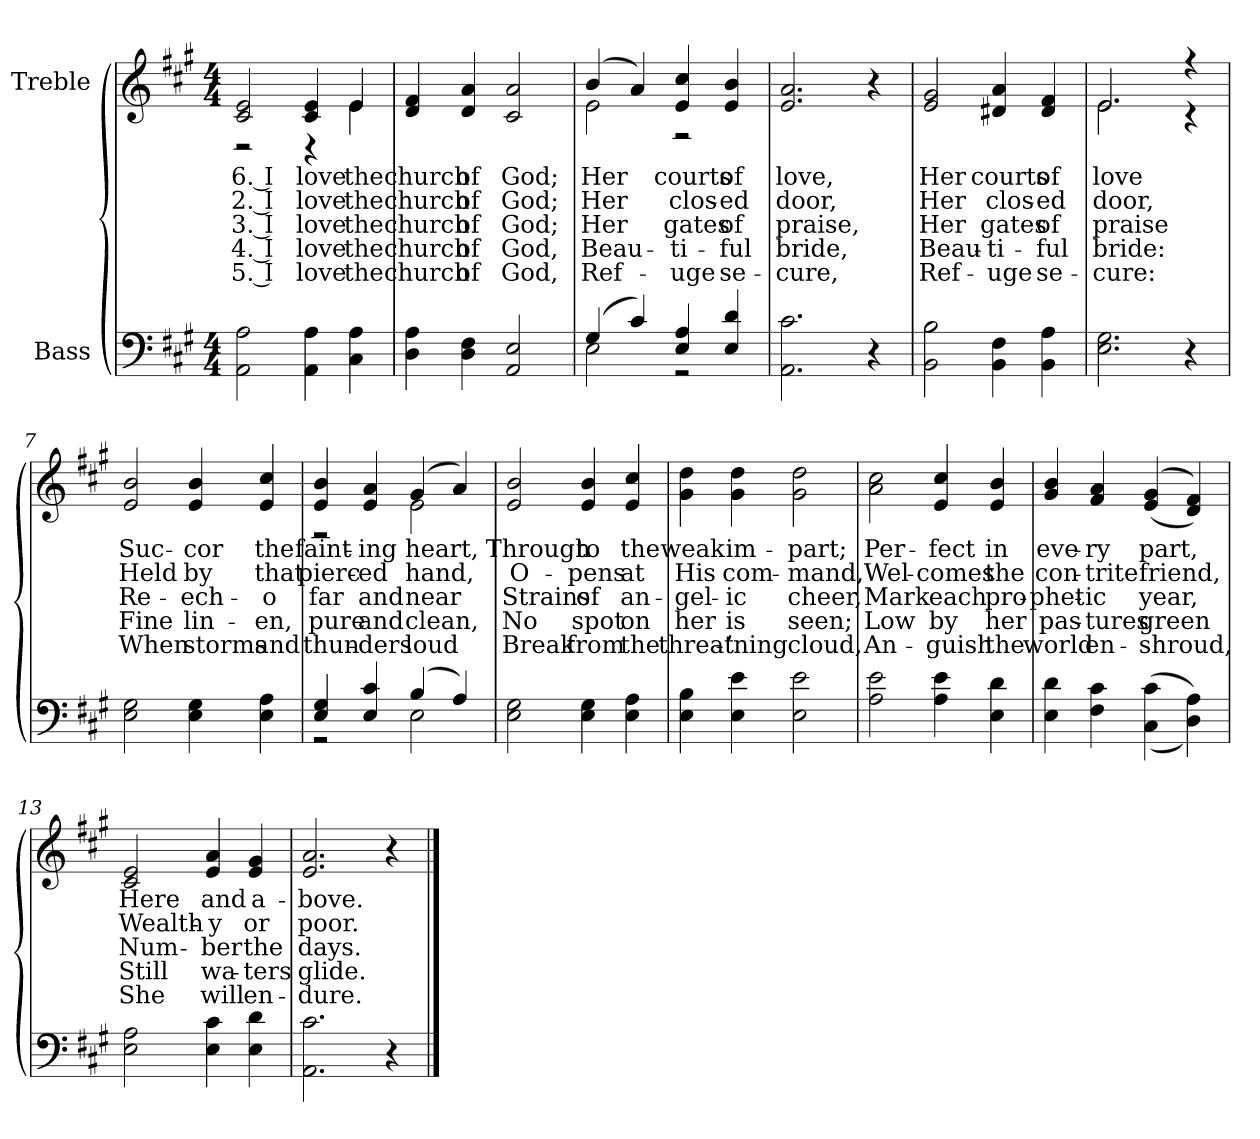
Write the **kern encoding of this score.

**kern	**kern	**text	**text	**text	**text	**text
*part2	*part1	*part1	*part1	*part1	*part1	*part1
*staff2	*staff1	*staff1	*staff1	*staff1	*staff1	*staff1
*I"Bass	*I"Treble	*	*	*	*	*
*clefF4	*clefG2	*	*	*	*	*
*k[f#c#g#]	*k[f#c#g#]	*	*	*	*	*
*A:	*A:	*	*	*	*	*
*M4/4	*M4/4	*	*	*	*	*
*MM100	*MM100	*	*	*	*	*
=1	=1	=1	=1	=1	=1	=1
*	*^	*	*	*	*	*
2AA 2A	2c# 2e	2r	-6. I	-2. I	-3. I	-4. I	-5. I
4AA 4A	4c# 4e	4r	-love	-love	-love	-love	-love
4C# 4A	4e	4e	-the	-the	-the	-the	-the
*	*v	*v	*	*	*	*	*
=2	=2	=2	=2	=2	=2	=2
4D 4A	4d 4f#	-church	-church	-church	-church	-church
4D 4F#	4d 4a	-of	-of	-of	-of	-of
2AA 2E	2c# 2a	-God;	-God;	-God;	-God,	-God,
=3	=3	=3	=3	=3	=3	=3
*^	*^	*	*	*	*	*
(4G#	2E	(4b	2e	-Her	-Her	-Her	-Beau-	-Ref-
4c#)	.	4a)	.	.	.	.	.	.
4E 4A	2r	4e 4cc#	2r	-courts	-clos-	-gates	-ti-	-uge
4E 4d	.	4e 4b	.	-of	-ed	-of	-ful	-se-
*v	*v	*	*	*	*	*	*	*
*	*v	*v	*	*	*	*	*
=4	=4	=4	=4	=4	=4	=4
2.AA 2.c#	2.e 2.a	-love,	-door,	-praise,	-bride,	-cure,
4r	4r	.	.	.	.	.
=5	=5	=5	=5	=5	=5	=5
2BB 2B	2e 2g#	-Her	-Her	-Her	-Beau-	-Ref-
4BB 4F#	4d# 4a	-courts	-clos-	-gates	-ti-	-uge
4BB 4A	4d# 4f#	-of	-ed	-of	-ful	-se-
=6	=6	=6	=6	=6	=6	=6
*	*^	*	*	*	*	*
2.E 2.G#	2.e	2.e	-love	-door,	-praise	-bride:	-cure:
4r	4r	4r	.	.	.	.	.
*	*v	*v	*	*	*	*	*
=7	=7	=7	=7	=7	=7	=7
2E 2G#	2e 2b	-Suc-	-Held	-Re-	-Fine	-When
4E 4G#	4e 4b	-cor	-by	-ech-	-lin-	-storms
4E 4A	4e 4cc#	-the	-that	-o	-en,	-and
=8	=8	=8	=8	=8	=8	=8
*^	*^	*	*	*	*	*
4E 4G#	2r	4e 4b	2r	-faint-	-pierc-	-far	-pure	-thun-
4E 4c#	.	4e 4a	.	-ing	-ed	-and	-and	-ders
(4B	2E	(4g#	2e	-heart,	-hand,	-near	-clean,	-loud
4A)	.	4a)	.	.	.	.	.	.
*v	*v	*	*	*	*	*	*	*
*	*v	*v	*	*	*	*	*
=9	=9	=9	=9	=9	=9	=9
2E 2G#	2e 2b	-Through	-O-	-Strains	-No	-Break
4E 4G#	4e 4b	-to	-pens	-of	-spot	-from
4E 4A	4e 4cc#	-the	-at	-an-	-on	-the
=10	=10	=10	=10	=10	=10	=10
4E 4B	4g# 4dd	-weak	-His	-gel-	-her	-threat-
4E 4e	4g# 4dd	-im-	-com-	-ic	-is	-’ning
2E 2e	2g# 2dd	-part;	-mand,	-cheer,	-seen;	-cloud,
=11	=11	=11	=11	=11	=11	=11
2A 2e	2a 2cc#	-Per-	-Wel-	-Mark	-Low	-An-
4A 4e	4e 4cc#	-fect	-comes	-each	-by	-guish
4E 4d	4e 4b	-in	-the	-pro-	-her	-the
=12	=12	=12	=12	=12	=12	=12
4E 4d	4g# 4b	-eve-	-con-	-phet-	-pas-	-world
4F# 4c#	4f# 4a	-ry	-trite	-ic	-tures	-en-
((4C# 4c#	((4e 4g#	-part,	-friend,	-year,	-green	-shroud,
4D 4A))	4d 4f#))	.	.	.	.	.
=13	=13	=13	=13	=13	=13	=13
2E 2A	2c# 2e	-Here	-Wealth-	-Num-	-Still	-She
4E 4c#	4e 4a	-and	-y	-ber	-wa-	-will
4E 4d	4e 4g#	-a-	-or	-the	-ters	-en-
=14	=14	=14	=14	=14	=14	=14
2.AA 2.c#	2.e 2.a	-bove.	-poor.	-days.	-glide.	-dure.
4r	4r	.	.	.	.	.
==	==	==	==	==	==	==
*-	*-	*-	*-	*-	*-	*-
